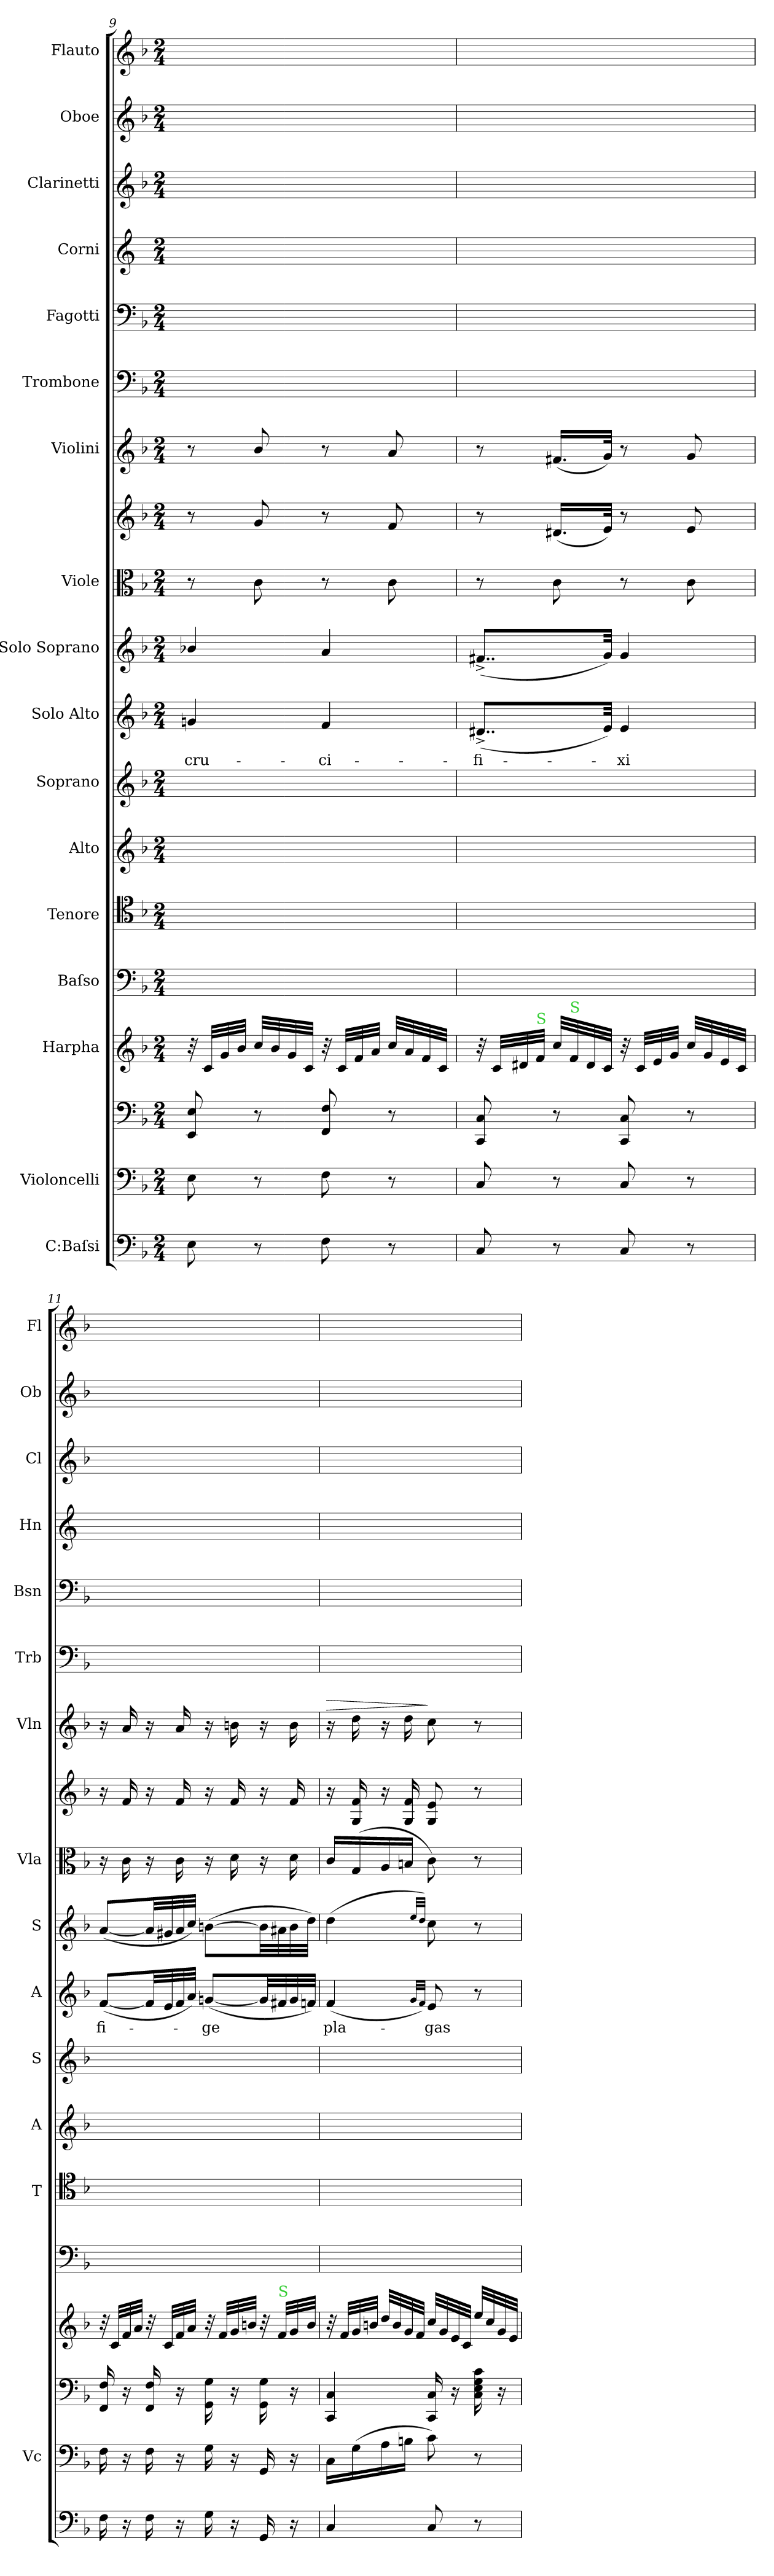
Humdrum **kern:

**kern	**kern	**kern	**kern	**kern	**kern	**kern	**kern	**kern	**text	**kern	**kern	**kern	**kern	**dynam	**kern	**kern	**kern	**kern	**kern	**kern
*part19	*part18	*part17	*part16	*part15	*part14	*part13	*part12	*part11	*part11	*part10	*part9	*part8	*part7	*part7	*part6	*part5	*part4	*part3	*part2	*part1
*staff19	*staff18	*staff17	*staff16	*staff15	*staff14	*staff13	*staff12	*staff11	*staff11	*staff10	*staff9	*staff8	*staff7	*staff7	*staff6	*staff5	*staff4	*staff3	*staff2	*staff1
*I"C:Baſsi	*I"Violoncelli	*	*I"Harpha	*I"Baſso	*I"Tenore	*I"Alto	*I"Soprano	*I"Solo Alto	*	*I"Solo Soprano	*I"Viole	*	*I"Violini	*	*I"Trombone	*I"Fagotti	*I"Corni	*I"Clarinetti	*I"Oboe	*I"Flauto
*	*I'Vc	*	*	*	*I'T	*I'A	*I'S	*I'A	*	*I'S	*I'Vla	*	*I'Vln	*	*I'Trb	*I'Bsn	*I'Hn	*I'Cl	*I'Ob	*I'Fl
*clefF4	*clefF4	*clefF4	*clefG2	*clefF4	*clefC4	*clefG2	*clefG2	*clefG2	*	*clefG2	*clefC3	*clefG2	*clefG2	*	*clefF4	*clefF4	*clefG2	*clefG2	*clefG2	*clefG2
*	*	*	*	*	*	*	*	*	*	*	*	*	*	*	*	*	*ITrd4c7	*	*	*
*k[b-]	*k[b-]	*k[b-]	*k[b-]	*k[b-]	*k[b-]	*k[b-]	*k[b-]	*k[b-]	*	*k[b-]	*k[b-]	*k[b-]	*k[b-]	*	*k[b-]	*k[b-]	*k[b-]	*k[b-]	*k[b-]	*k[b-]
*M2/4	*M2/4	*M2/4	*M2/4	*M2/4	*M2/4	*M2/4	*M2/4	*M2/4	*	*M2/4	*M2/4	*M2/4	*M2/4	*	*M2/4	*M2/4	*M2/4	*M2/4	*M2/4	*M2/4
=9	=9	=9	=9	=9	=9	=9	=9	=9	=9	=9	=9	=9	=9	=9	=9	=9	=9	=9	=9	=9
8E\	8E\	8EE/ 8E/	32r	2ryy	2ryy	2ryy	2ryy	4gn/	cru-	4b-X/	8r	8r	8r	.	2ryy	2ryy	2ryy	2ryy	2ryy	2ryy
.	.	.	32c/LLL	.	.	.	.	.	.	.	.	.	.	.	.	.	.	.	.	.
.	.	.	32g/	.	.	.	.	.	.	.	.	.	.	.	.	.	.	.	.	.
.	.	.	32b-/JJJ	.	.	.	.	.	.	.	.	.	.	.	.	.	.	.	.	.
8r	8r	8r	32cc/LLL	.	.	.	.	.	.	.	8c\	8g/	8b-/	.	.	.	.	.	.	.
.	.	.	32b-/	.	.	.	.	.	.	.	.	.	.	.	.	.	.	.	.	.
.	.	.	32g/	.	.	.	.	.	.	.	.	.	.	.	.	.	.	.	.	.
.	.	.	32c/JJJ	.	.	.	.	.	.	.	.	.	.	.	.	.	.	.	.	.
8F\	8F\	8FF/ 8F/	32r	.	.	.	.	4f/	-ci-	4a/	8r	8r	8r	.	.	.	.	.	.	.
.	.	.	32c/LLL	.	.	.	.	.	.	.	.	.	.	.	.	.	.	.	.	.
.	.	.	32f/	.	.	.	.	.	.	.	.	.	.	.	.	.	.	.	.	.
.	.	.	32a/JJJ	.	.	.	.	.	.	.	.	.	.	.	.	.	.	.	.	.
8r	8r	8r	32cc/LLL	.	.	.	.	.	.	.	8c\	8f/	8a/	.	.	.	.	.	.	.
.	.	.	32a/	.	.	.	.	.	.	.	.	.	.	.	.	.	.	.	.	.
.	.	.	32f/	.	.	.	.	.	.	.	.	.	.	.	.	.	.	.	.	.
.	.	.	32c/JJJ	.	.	.	.	.	.	.	.	.	.	.	.	.	.	.	.	.
=10	=10	=10	=10	=10	=10	=10	=10	=10	=10	=10	=10	=10	=10	=10	=10	=10	=10	=10	=10	=10
8C/	8C/	8CC/ 8C/	32r	2ryy	2ryy	2ryy	2ryy	(8..d#X^/L	-fi-	(8..f#X^/L	8r	8r	8r	.	2ryy	2ryy	2ryy	2ryy	2ryy	2ryy
.	.	.	32c/LLL	.	.	.	.	.	.	.	.	.	.	.	.	.	.	.	.	.
.	.	.	32d#X/	.	.	.	.	.	.	.	.	.	.	.	.	.	.	.	.	.
!	!	!	!LO:TX:a:color=limegreen:t=S	!	!	!	!	!	!	!	!	!	!	!	!	!	!	!	!	!
.	.	.	32f/JJJ	.	.	.	.	.	.	.	.	.	.	.	.	.	.	.	.	.
8r	8r	8r	32cc/LLL	.	.	.	.	.	.	.	8c\	(16.d#X/LL	(16.f#X/LL	.	.	.	.	.	.	.
!	!	!	!LO:TX:a:color=limegreen:t=S	!	!	!	!	!	!	!	!	!	!	!	!	!	!	!	!	!
.	.	.	32f/	.	.	.	.	.	.	.	.	.	.	.	.	.	.	.	.	.
.	.	.	32d#/	.	.	.	.	.	.	.	.	.	.	.	.	.	.	.	.	.
.	.	.	32c/JJJ	.	.	.	.	32e/Jkk)	.	32g/Jkk)	.	32e/JJk)	32g/JJk)	.	.	.	.	.	.	.
8C/	8C/	8CC/ 8C/	32r	.	.	.	.	4e/	-xi	4g/	8r	8r	8r	.	.	.	.	.	.	.
.	.	.	32c/LLL	.	.	.	.	.	.	.	.	.	.	.	.	.	.	.	.	.
.	.	.	32e/	.	.	.	.	.	.	.	.	.	.	.	.	.	.	.	.	.
.	.	.	32g/JJJ	.	.	.	.	.	.	.	.	.	.	.	.	.	.	.	.	.
8r	8r	8r	32cc/LLL	.	.	.	.	.	.	.	8c\	8e/	8g/	.	.	.	.	.	.	.
.	.	.	32g/	.	.	.	.	.	.	.	.	.	.	.	.	.	.	.	.	.
.	.	.	32e/	.	.	.	.	.	.	.	.	.	.	.	.	.	.	.	.	.
.	.	.	32c/JJJ	.	.	.	.	.	.	.	.	.	.	.	.	.	.	.	.	.
=11	=11	=11	=11	=11	=11	=11	=11	=11	=11	=11	=11	=11	=11	=11	=11	=11	=11	=11	=11	=11
16F\	16F\	16FF/ 16F/	32r	2ryy	2ryy	2ryy	2ryy	([8f/L	fi-	([8a/L	16r	16r	16r	.	2ryy	2ryy	2ryy	2ryy	2ryy	2ryy
.	.	.	32c/LLL	.	.	.	.	.	.	.	.	.	.	.	.	.	.	.	.	.
16r	16r	16r	32f/	.	.	.	.	.	.	.	16c\	16f/	16a/	.	.	.	.	.	.	.
.	.	.	32a/JJJ	.	.	.	.	.	.	.	.	.	.	.	.	.	.	.	.	.
16F\	16F\	16FF/ 16F/	32r	.	.	.	.	32f/LL]	.	32a/LL]	16r	16r	16r	.	.	.	.	.	.	.
.	.	.	32c/LLL	.	.	.	.	32e/	.	32g#X/	.	.	.	.	.	.	.	.	.	.
16r	16r	16r	32f/	.	.	.	.	32f/	.	32a/	16c\	16f/	16a/	.	.	.	.	.	.	.
.	.	.	32a/JJJ	.	.	.	.	32a/JJJ)	.	32cc/JJJ)	.	.	.	.	.	.	.	.	.	.
16G\	16G\	16GG\ 16G\	32r	.	.	.	.	([8gn/L	-ge	([8bn\L	16r	16r	16r	.	.	.	.	.	.	.
.	.	.	32f/LLL	.	.	.	.	.	.	.	.	.	.	.	.	.	.	.	.	.
16r	16r	16r	32g/	.	.	.	.	.	.	.	16d\	16f/	16bn\	.	.	.	.	.	.	.
.	.	.	32bn/JJJ	.	.	.	.	.	.	.	.	.	.	.	.	.	.	.	.	.
16GG/	16GG/	16GG\ 16G\	32r	.	.	.	.	32g/LL]	.	32b\LL]	16r	16r	16r	.	.	.	.	.	.	.
!	!	!	!LO:TX:a:color=limegreen:t=S	!	!	!	!	!	!	!	!	!	!	!	!	!	!	!	!	!
.	.	.	32f/LLL	.	.	.	.	32f#X/	.	32a#X\	.	.	.	.	.	.	.	.	.	.
16r	16r	16r	32g/	.	.	.	.	32g/	.	32b\	16d\	16f/	16b\	.	.	.	.	.	.	.
.	.	.	32b/JJJ	.	.	.	.	32fn/JJJ)	.	32dd\JJJ)	.	.	.	.	.	.	.	.	.	.
=12	=12	=12	=12	=12	=12	=12	=12	=12	=12	=12	=12	=12	=12	=12	=12	=12	=12	=12	=12	=12
!	!	!	!	!	!	!	!	!	!	!	!	!	!	!LO:HP:a	!	!	!	!	!	!
4C/	16C\LL	4CC/ 4C/	32r	2ryy	2ryy	2ryy	2ryy	(4f/	pla-	(4dd\	16c/LL	16r	16r	>	2ryy	2ryy	2ryy	2ryy	2ryy	2ryy
.	.	.	32f/LLL	.	.	.	.	.	.	.	.	.	.	.	.	.	.	.	.	.
.	(16G\	.	32g/	.	.	.	.	.	.	.	(16G/	16G/ 16f/	16dd\	.	.	.	.	.	.	.
.	.	.	32bn/JJJ	.	.	.	.	.	.	.	.	.	.	.	.	.	.	.	.	.
.	16A\	.	32dd/LLL	.	.	.	.	.	.	.	16A/	16r	16r	.	.	.	.	.	.	.
.	.	.	32b/	.	.	.	.	.	.	.	.	.	.	.	.	.	.	.	.	.
.	16Bn\JJ	.	32g/	.	.	.	.	.	.	.	16Bn/JJ	16G/ 16f/	16dd\	.	.	.	.	.	.	.
.	.	.	32f/JJJ	.	.	.	.	.	.	.	.	.	.	.	.	.	.	.	.	.
.	.	.	.	.	.	.	.	32qqg/LLL	.	32qqee/LLL	.	.	.	.	.	.	.	.	.	.
.	.	.	.	.	.	.	.	32qqf/JJJ)	.	32qqdd/JJJ)	.	.	.	.	.	.	.	.	.	.
8C/	8c\)	16CC/ 16C/	32cc/LLL	.	.	.	.	8e/	gas	8cc\	8c\)	8G/ 8e/	8cc\	]	.	.	.	.	.	.
.	.	.	32g/	.	.	.	.	.	.	.	.	.	.	.	.	.	.	.	.	.
.	.	16r	32e/	.	.	.	.	.	.	.	.	.	.	.	.	.	.	.	.	.
.	.	.	32c/JJJ	.	.	.	.	.	.	.	.	.	.	.	.	.	.	.	.	.
8r	8r	16C\ 16E\ 16G\ 16c\	32ee/LLL	.	.	.	.	8r	.	8r	8r	8r	8r	.	.	.	.	.	.	.
.	.	.	32cc/	.	.	.	.	.	.	.	.	.	.	.	.	.	.	.	.	.
.	.	16r	32g/	.	.	.	.	.	.	.	.	.	.	.	.	.	.	.	.	.
.	.	.	32e/JJJ	.	.	.	.	.	.	.	.	.	.	.	.	.	.	.	.	.
=	=	=	=	=	=	=	=	=	=	=	=	=	=	=	=	=	=	=	=	=
*-	*-	*-	*-	*-	*-	*-	*-	*-	*-	*-	*-	*-	*-	*-	*-	*-	*-	*-	*-	*-
